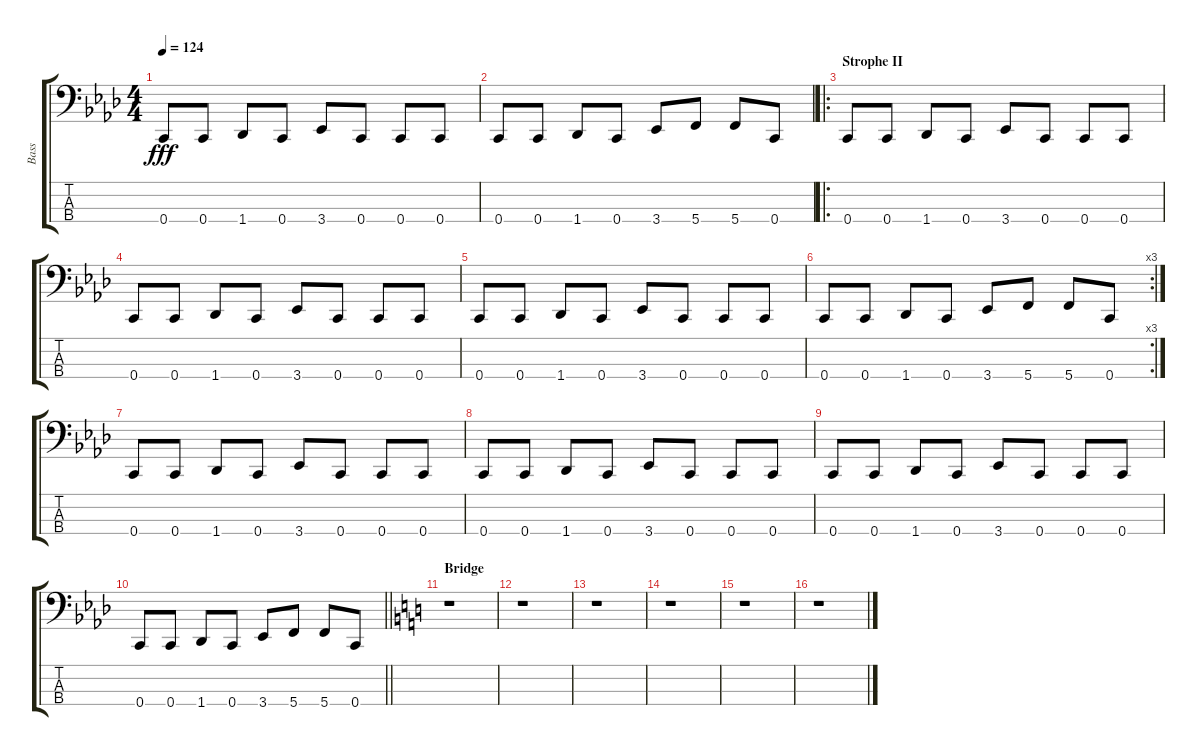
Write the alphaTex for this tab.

\track ("Bass" "Bass") {instrument electricbassfinger}
\staff {score tabs}
\tuning (F2 C2 G1 C1) {hide}
\ts (4 4)
\tempo 124
\clef f4
\ks ab
0.4.8{dy fff} 0.4.8 1.4.8 0.4.8 3.4.8 0.4.8 0.4.8 0.4.8 |
0.4.8 0.4.8 1.4.8 0.4.8 3.4.8 5.4.8 5.4.8 0.4.8 |
\ro
\section ("" "Strophe II")
0.4.8 0.4.8 1.4.8 0.4.8 3.4.8 0.4.8 0.4.8 0.4.8 |
0.4.8 0.4.8 1.4.8 0.4.8 3.4.8 0.4.8 0.4.8 0.4.8 |
0.4.8 0.4.8 1.4.8 0.4.8 3.4.8 0.4.8 0.4.8 0.4.8 |
\rc 3
0.4.8 0.4.8 1.4.8 0.4.8 3.4.8 5.4.8 5.4.8 0.4.8 |
0.4.8 0.4.8 1.4.8 0.4.8 3.4.8 0.4.8 0.4.8 0.4.8 |
0.4.8 0.4.8 1.4.8 0.4.8 3.4.8 0.4.8 0.4.8 0.4.8 |
0.4.8 0.4.8 1.4.8 0.4.8 3.4.8 0.4.8 0.4.8 0.4.8 |
\barLineRight lightlight
0.4.8 0.4.8 1.4.8 0.4.8 3.4.8 5.4.8 5.4.8 0.4.8 |
\section ("" "Bridge")
\ks c
r.1 |
r.1 |
r.1 |
r.1 |
r.1 |
r.1
